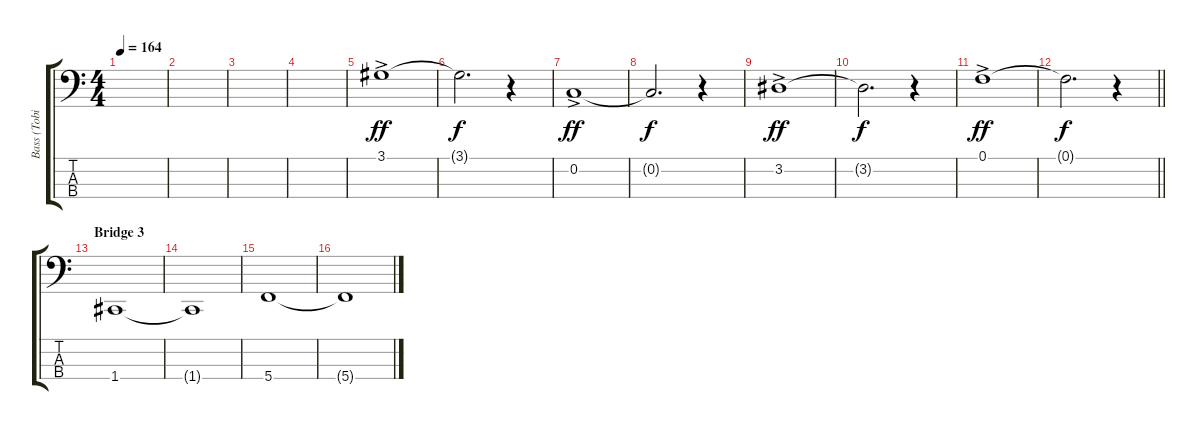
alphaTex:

\track ("Bass (Tobi)" "Bass (Tobi") {instrument electricbassfinger}
\staff {score tabs}
\tuning (F2 C2 G1 C1) {hide}
\ts (4 4)
\tempo 164
\clef f4
\ks c
|
|
|
|
3.1{ac}.1{dy ff} |
3.1{t}.2{d dy f} r.4 |
0.2{ac}.1{dy ff} |
0.2{t}.2{d dy f} r.4 |
3.2{ac}.1{dy ff} |
3.2{t}.2{d dy f} r.4 |
0.1{ac}.1{dy ff} |
\barLineRight lightlight
0.1{t}.2{d dy f} r.4 |
\section ("" "Bridge 3")
1.4.1 |
1.4{t}.1 |
5.4.1 |
5.4{t}.1
